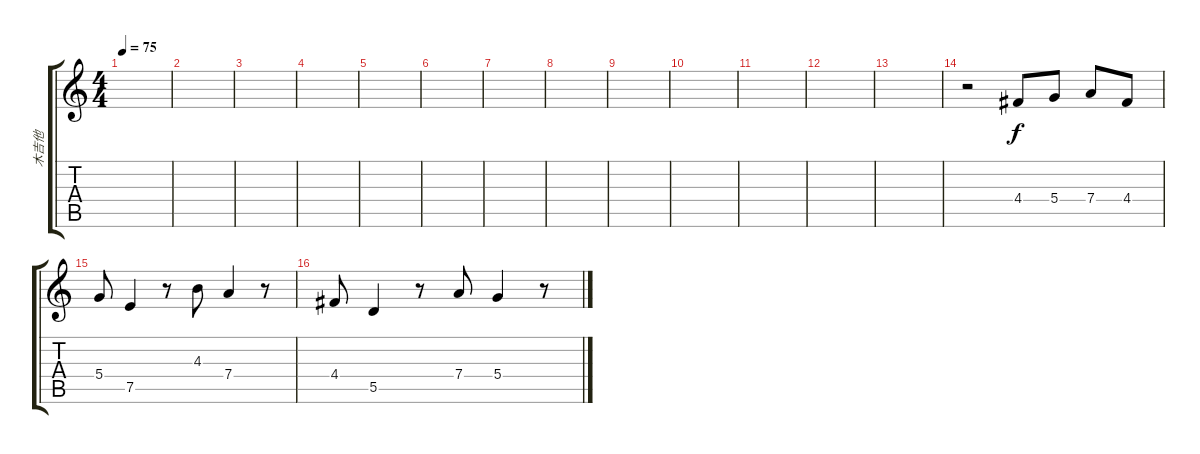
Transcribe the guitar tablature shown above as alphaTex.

\track ("木吉他" "木吉他") {instrument acousticguitarnylon}
\staff {score tabs}
\tuning (E4 B3 G3 D3 A2 E2) {hide}
\ts (4 4)
\tempo 75
\clef g2
\ks c
|
|
|
|
|
|
|
|
|
|
|
|
|
r.2 4.4.8 5.4.8 7.4.8 4.4.8 |
5.4.8 7.5.4 r.8 4.3.8 7.4.4 r.8 |
4.4.8 5.5.4 r.8 7.4.8 5.4.4 r.8
